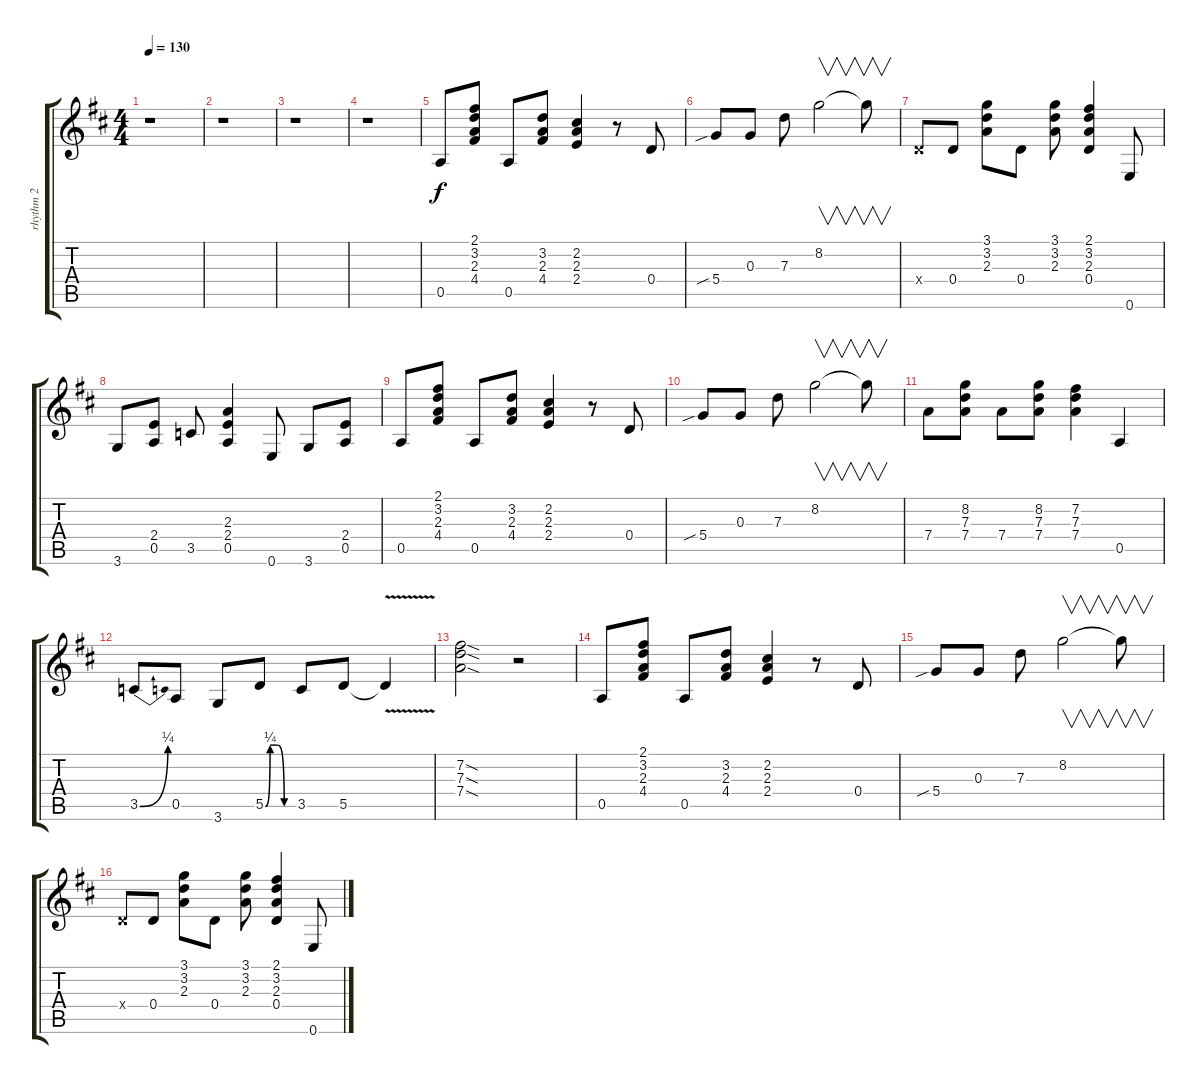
\track ("rhythm 2" "rhythm 2") {instrument distortionguitar}
\staff {score tabs}
\tuning (E4 B3 G3 D3 A2 E2) {hide}
\ts (4 4)
\tempo 130
\clef g2
\ks d
r.1{dy f} |
r.1 |
r.1 |
r.1 |
0.5.8 (2.1 3.2 2.3 4.4).8 0.5.8 (3.2 2.3 4.4).8 (2.2 2.3 2.4).4 r.8 0.4.8 |
5.4{sib}.8 0.3.8 7.3.8 8.2.2{v} 8.2{t}.8{v} |
0.4{x}.8 0.4.8 (3.1 3.2 2.3).8 0.4.8 (3.1 3.2 2.3).8 (2.1 3.2 2.3 0.4).4 0.6.8 |
3.6.8 (2.4 0.5).8 3.5.8 (2.3 2.4 0.5).4 0.6.8 3.6.8 (2.4 0.5).8 |
0.5.8 (2.1 3.2 2.3 4.4).8 0.5.8 (3.2 2.3 4.4).8 (2.2 2.3 2.4).4 r.8 0.4.8 |
5.4{sib}.8 0.3.8 7.3.8 8.2.2{v} 8.2{t}.8{v} |
7.4.8 (8.2 7.3 7.4).8 7.4.8 (8.2 7.3 7.4).8 (7.2 7.3 7.4).4 0.5.4 |
3.5{be (bend 0 0 60 1)}.8 0.5.8 3.6.8 5.5{be (custom 0 0 10 1 25 1 40 0 60 0)}.8 3.5.8 5.5.8 5.5{v t}.4 |
(7.2{sod} 7.3{sod} 7.4{sod}).2 r.2 |
0.5.8 (2.1 3.2 2.3 4.4).8 0.5.8 (3.2 2.3 4.4).8 (2.2 2.3 2.4).4 r.8 0.4.8 |
5.4{sib}.8 0.3.8 7.3.8 8.2.2{v} 8.2{t}.8{v} |
0.4{x}.8 0.4.8 (3.1 3.2 2.3).8 0.4.8 (3.1 3.2 2.3).8 (2.1 3.2 2.3 0.4).4 0.6.8
